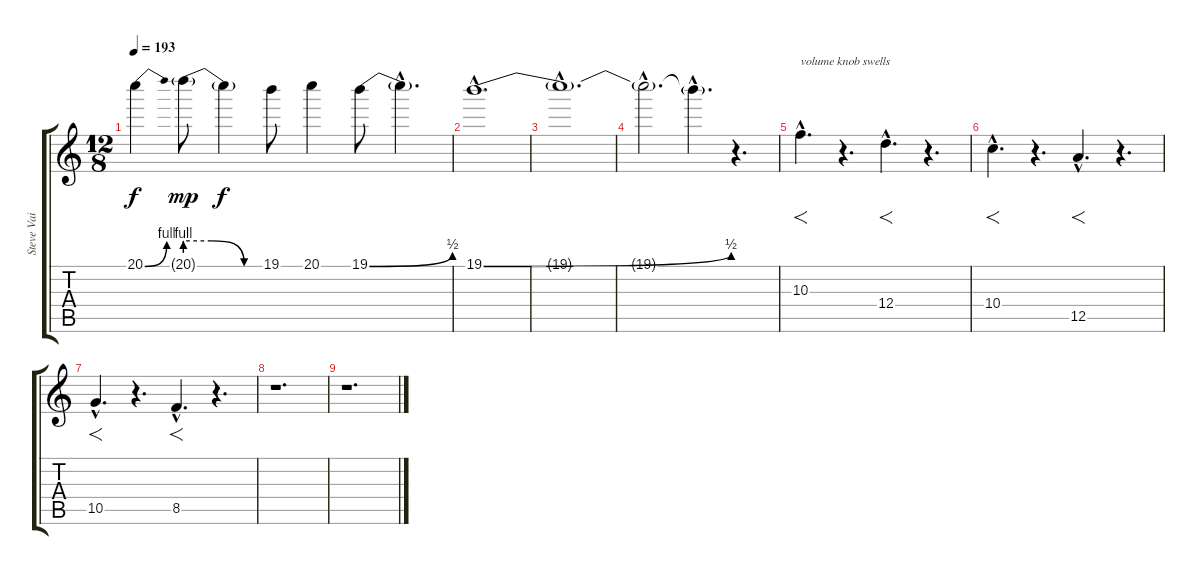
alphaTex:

\track ("Steve Vai (standard tune)" "Steve Vai ") {instrument distortionguitar}
\staff {score tabs}
\tuning (E4 B3 G3 D3 A2 E2) {hide}
\ts (12 8)
\tempo 193
\clef g2
\ks c
20.1{be (bend 0 0 60 4)}.4{dy f} 20.1{be (custom 0 4 20 4 45 0 60 0) g}.8{dy mp} 20.1{t}.4{dy f} 19.1.8 20.1.4 19.1{be (bend 0 0 60 2)}.8 19.1{hac t}.4{d} |
19.1{be (bend 0 0 60 2) hac}.1{d} |
19.1{hac t}.1{d} |
19.1{hac t}.2{d} 19.1{hac t}.4{d} r.4{d} |
10.3{hac}.4{f d txt "volume knob swells"} r.4{d} 12.4{hac}.4{f d} r.4{d} |
10.4{hac}.4{f d} r.4{d} 12.5{hac}.4{f d} r.4{d} |
10.5{hac}.4{f d} r.4{d} 8.5{hac}.4{f d} r.4{d} |
r.1{d} |
r.1{d}
